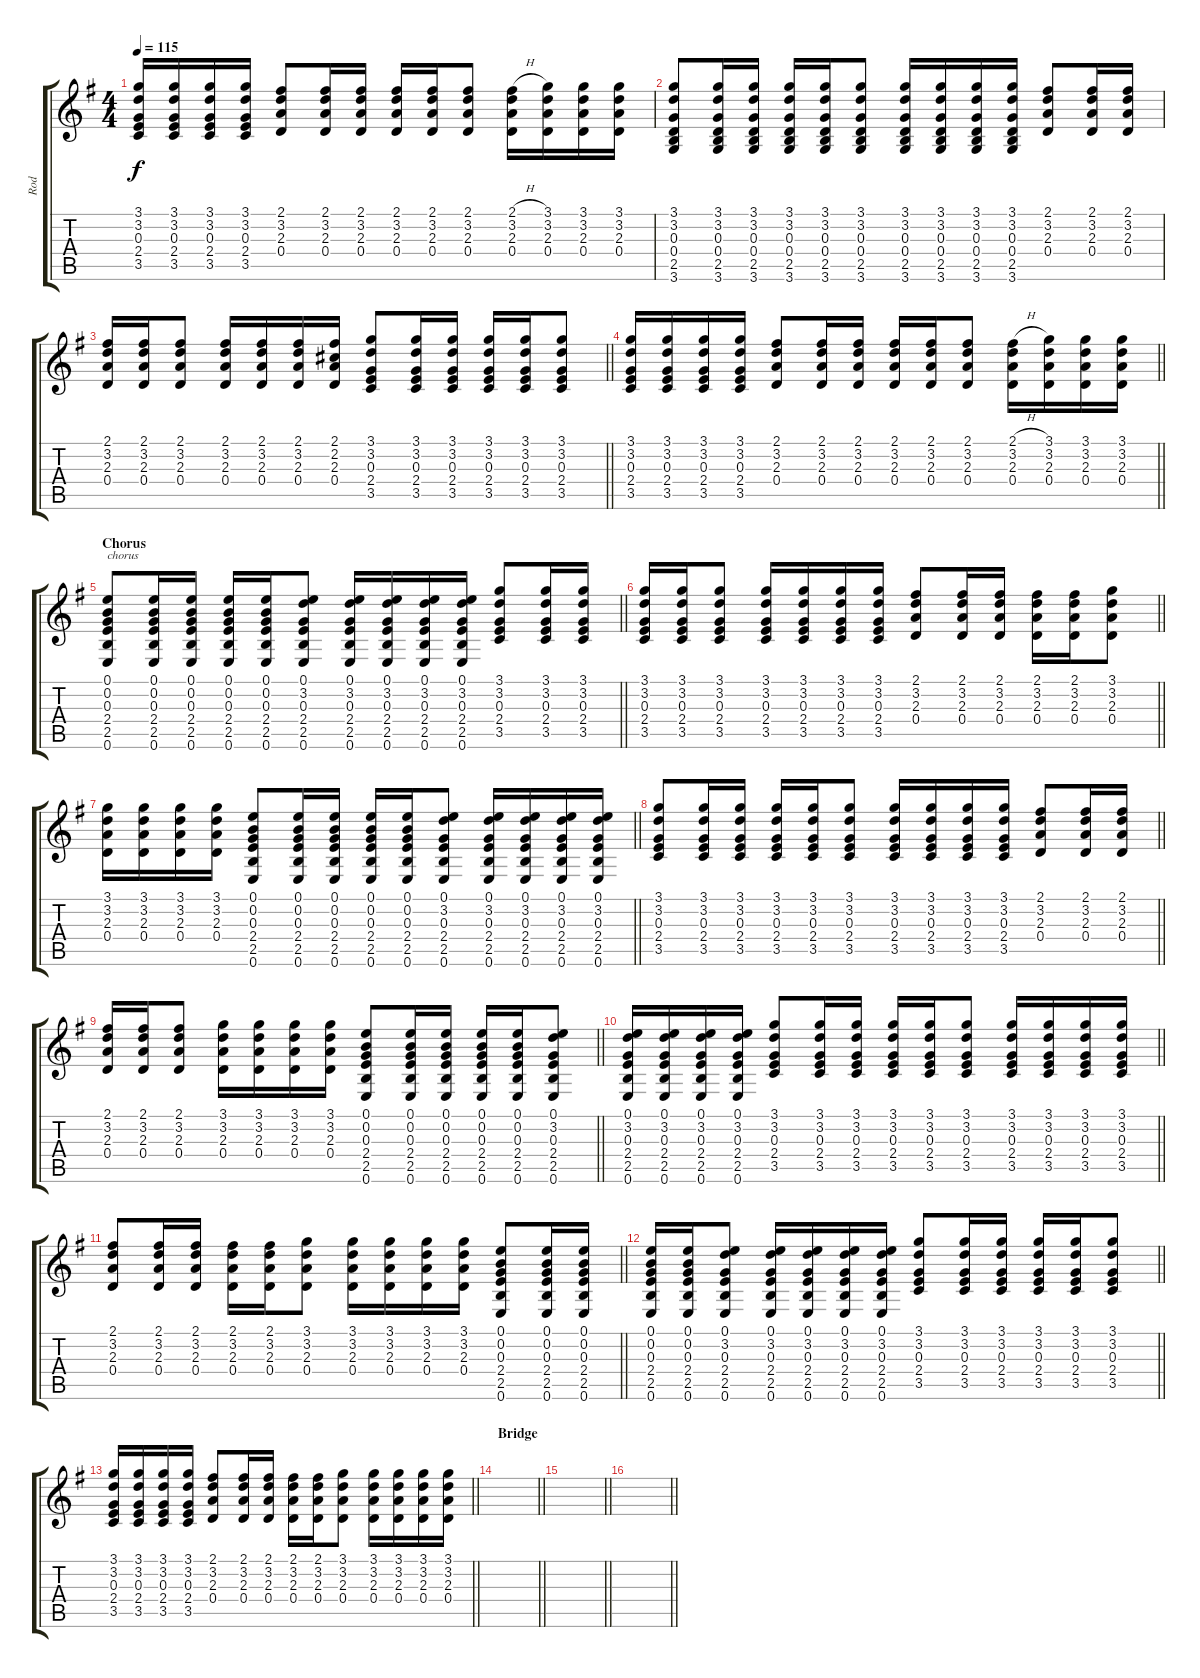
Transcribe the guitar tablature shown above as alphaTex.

\track ("Rod" "Rod") {instrument acousticguitarsteel}
\staff {score tabs}
\tuning (E4 B3 G3 D3 A2 E2) {hide}
\ts (4 4)
\tempo 115
\clef g2
\ks eminor
(3.1 3.2 0.3 2.4 3.5).16{dy f} (3.1 3.2 0.3 2.4 3.5).16 (3.1 3.2 0.3 2.4 3.5).16 (3.1 3.2 0.3 2.4 3.5).16 (2.1 3.2 2.3 0.4).8 (2.1 3.2 2.3 0.4).16 (2.1 3.2 2.3 0.4).16 (2.1 3.2 2.3 0.4).16 (2.1 3.2 2.3 0.4).16 (2.1 3.2 2.3 0.4).8 (2.1{h} 3.2 2.3 0.4).16 (3.1 3.2 2.3 0.4).16 (3.1 3.2 2.3 0.4).16 (3.1 3.2 2.3 0.4).16 |
(3.1 3.2 0.3 0.4 2.5 3.6).8 (3.1 3.2 0.3 0.4 2.5 3.6).16 (3.1 3.2 0.3 0.4 2.5 3.6).16 (3.1 3.2 0.3 0.4 2.5 3.6).16 (3.1 3.2 0.3 0.4 2.5 3.6).16 (3.1 3.2 0.3 0.4 2.5 3.6).8 (3.1 3.2 0.3 0.4 2.5 3.6).16 (3.1 3.2 0.3 0.4 2.5 3.6).16 (3.1 3.2 0.3 0.4 2.5 3.6).16 (3.1 3.2 0.3 0.4 2.5 3.6).16 (2.1 3.2 2.3 0.4).8 (2.1 3.2 2.3 0.4).16 (2.1 3.2 2.3 0.4).16 |
\barLineRight lightlight
(2.1 3.2 2.3 0.4).16 (2.1 3.2 2.3 0.4).16 (2.1 3.2 2.3 0.4).8 (2.1 3.2 2.3 0.4).16 (2.1 3.2 2.3 0.4).16 (2.1 3.2 2.3 0.4).16 (2.1 2.2 2.3 0.4).16 (3.1 3.2 0.3 2.4 3.5).8 (3.1 3.2 0.3 2.4 3.5).16 (3.1 3.2 0.3 2.4 3.5).16 (3.1 3.2 0.3 2.4 3.5).16 (3.1 3.2 0.3 2.4 3.5).16 (3.1 3.2 0.3 2.4 3.5).8 |
\barLineRight lightlight
(3.1 3.2 0.3 2.4 3.5).16 (3.1 3.2 0.3 2.4 3.5).16 (3.1 3.2 0.3 2.4 3.5).16 (3.1 3.2 0.3 2.4 3.5).16 (2.1 3.2 2.3 0.4).8 (2.1 3.2 2.3 0.4).16 (2.1 3.2 2.3 0.4).16 (2.1 3.2 2.3 0.4).16 (2.1 3.2 2.3 0.4).16 (2.1 3.2 2.3 0.4).8 (2.1{h} 3.2 2.3 0.4).16 (3.1 3.2 2.3 0.4).16 (3.1 3.2 2.3 0.4).16 (3.1 3.2 2.3 0.4).16 |
\section ("" "Chorus")
\barLineRight lightlight
(0.1 0.2 0.3 2.4 2.5 0.6).8{txt "chorus"} (0.1 0.2 0.3 2.4 2.5 0.6).16 (0.1 0.2 0.3 2.4 2.5 0.6).16 (0.1 0.2 0.3 2.4 2.5 0.6).16 (0.1 0.2 0.3 2.4 2.5 0.6).16 (0.1 3.2 0.3 2.4 2.5 0.6).8 (0.1 3.2 0.3 2.4 2.5 0.6).16 (0.1 3.2 0.3 2.4 2.5 0.6).16 (0.1 3.2 0.3 2.4 2.5 0.6).16 (0.1 3.2 0.3 2.4 2.5 0.6).16 (3.1 3.2 0.3 2.4 3.5).8 (3.1 3.2 0.3 2.4 3.5).16 (3.1 3.2 0.3 2.4 3.5).16 |
\barLineRight lightlight
(3.1 3.2 0.3 2.4 3.5).16 (3.1 3.2 0.3 2.4 3.5).16 (3.1 3.2 0.3 2.4 3.5).8 (3.1 3.2 0.3 2.4 3.5).16 (3.1 3.2 0.3 2.4 3.5).16 (3.1 3.2 0.3 2.4 3.5).16 (3.1 3.2 0.3 2.4 3.5).16 (2.1 3.2 2.3 0.4).8 (2.1 3.2 2.3 0.4).16 (2.1 3.2 2.3 0.4).16 (2.1 3.2 2.3 0.4).16 (2.1 3.2 2.3 0.4).16 (3.1 3.2 2.3 0.4).8 |
\barLineRight lightlight
(3.1 3.2 2.3 0.4).16 (3.1 3.2 2.3 0.4).16 (3.1 3.2 2.3 0.4).16 (3.1 3.2 2.3 0.4).16 (0.1 0.2 0.3 2.4 2.5 0.6).8 (0.1 0.2 0.3 2.4 2.5 0.6).16 (0.1 0.2 0.3 2.4 2.5 0.6).16 (0.1 0.2 0.3 2.4 2.5 0.6).16 (0.1 0.2 0.3 2.4 2.5 0.6).16 (0.1 3.2 0.3 2.4 2.5 0.6).8 (0.1 3.2 0.3 2.4 2.5 0.6).16 (0.1 3.2 0.3 2.4 2.5 0.6).16 (0.1 3.2 0.3 2.4 2.5 0.6).16 (0.1 3.2 0.3 2.4 2.5 0.6).16 |
\barLineRight lightlight
(3.1 3.2 0.3 2.4 3.5).8 (3.1 3.2 0.3 2.4 3.5).16 (3.1 3.2 0.3 2.4 3.5).16 (3.1 3.2 0.3 2.4 3.5).16 (3.1 3.2 0.3 2.4 3.5).16 (3.1 3.2 0.3 2.4 3.5).8 (3.1 3.2 0.3 2.4 3.5).16 (3.1 3.2 0.3 2.4 3.5).16 (3.1 3.2 0.3 2.4 3.5).16 (3.1 3.2 0.3 2.4 3.5).16 (2.1 3.2 2.3 0.4).8 (2.1 3.2 2.3 0.4).16 (2.1 3.2 2.3 0.4).16 |
\barLineRight lightlight
(2.1 3.2 2.3 0.4).16 (2.1 3.2 2.3 0.4).16 (2.1 3.2 2.3 0.4).8 (3.1 3.2 2.3 0.4).16 (3.1 3.2 2.3 0.4).16 (3.1 3.2 2.3 0.4).16 (3.1 3.2 2.3 0.4).16 (0.1 0.2 0.3 2.4 2.5 0.6).8 (0.1 0.2 0.3 2.4 2.5 0.6).16 (0.1 0.2 0.3 2.4 2.5 0.6).16 (0.1 0.2 0.3 2.4 2.5 0.6).16 (0.1 0.2 0.3 2.4 2.5 0.6).16 (0.1 3.2 0.3 2.4 2.5 0.6).8 |
\barLineRight lightlight
(0.1 3.2 0.3 2.4 2.5 0.6).16 (0.1 3.2 0.3 2.4 2.5 0.6).16 (0.1 3.2 0.3 2.4 2.5 0.6).16 (0.1 3.2 0.3 2.4 2.5 0.6).16 (3.1 3.2 0.3 2.4 3.5).8 (3.1 3.2 0.3 2.4 3.5).16 (3.1 3.2 0.3 2.4 3.5).16 (3.1 3.2 0.3 2.4 3.5).16 (3.1 3.2 0.3 2.4 3.5).16 (3.1 3.2 0.3 2.4 3.5).8 (3.1 3.2 0.3 2.4 3.5).16 (3.1 3.2 0.3 2.4 3.5).16 (3.1 3.2 0.3 2.4 3.5).16 (3.1 3.2 0.3 2.4 3.5).16 |
\barLineRight lightlight
(2.1 3.2 2.3 0.4).8 (2.1 3.2 2.3 0.4).16 (2.1 3.2 2.3 0.4).16 (2.1 3.2 2.3 0.4).16 (2.1 3.2 2.3 0.4).16 (3.1 3.2 2.3 0.4).8 (3.1 3.2 2.3 0.4).16 (3.1 3.2 2.3 0.4).16 (3.1 3.2 2.3 0.4).16 (3.1 3.2 2.3 0.4).16 (0.1 0.2 0.3 2.4 2.5 0.6).8 (0.1 0.2 0.3 2.4 2.5 0.6).16 (0.1 0.2 0.3 2.4 2.5 0.6).16 |
\barLineRight lightlight
(0.1 0.2 0.3 2.4 2.5 0.6).16 (0.1 0.2 0.3 2.4 2.5 0.6).16 (0.1 3.2 0.3 2.4 2.5 0.6).8 (0.1 3.2 0.3 2.4 2.5 0.6).16 (0.1 3.2 0.3 2.4 2.5 0.6).16 (0.1 3.2 0.3 2.4 2.5 0.6).16 (0.1 3.2 0.3 2.4 2.5 0.6).16 (3.1 3.2 0.3 2.4 3.5).8 (3.1 3.2 0.3 2.4 3.5).16 (3.1 3.2 0.3 2.4 3.5).16 (3.1 3.2 0.3 2.4 3.5).16 (3.1 3.2 0.3 2.4 3.5).16 (3.1 3.2 0.3 2.4 3.5).8 |
\barLineRight lightlight
(3.1 3.2 0.3 2.4 3.5).16 (3.1 3.2 0.3 2.4 3.5).16 (3.1 3.2 0.3 2.4 3.5).16 (3.1 3.2 0.3 2.4 3.5).16 (2.1 3.2 2.3 0.4).8 (2.1 3.2 2.3 0.4).16 (2.1 3.2 2.3 0.4).16 (2.1 3.2 2.3 0.4).16 (2.1 3.2 2.3 0.4).16 (3.1 3.2 2.3 0.4).8 (3.1 3.2 2.3 0.4).16 (3.1 3.2 2.3 0.4).16 (3.1 3.2 2.3 0.4).16 (3.1 3.2 2.3 0.4).16 |
\section ("" "Bridge")
\barLineRight lightlight
|
\barLineRight lightlight
|
\barLineRight lightlight
